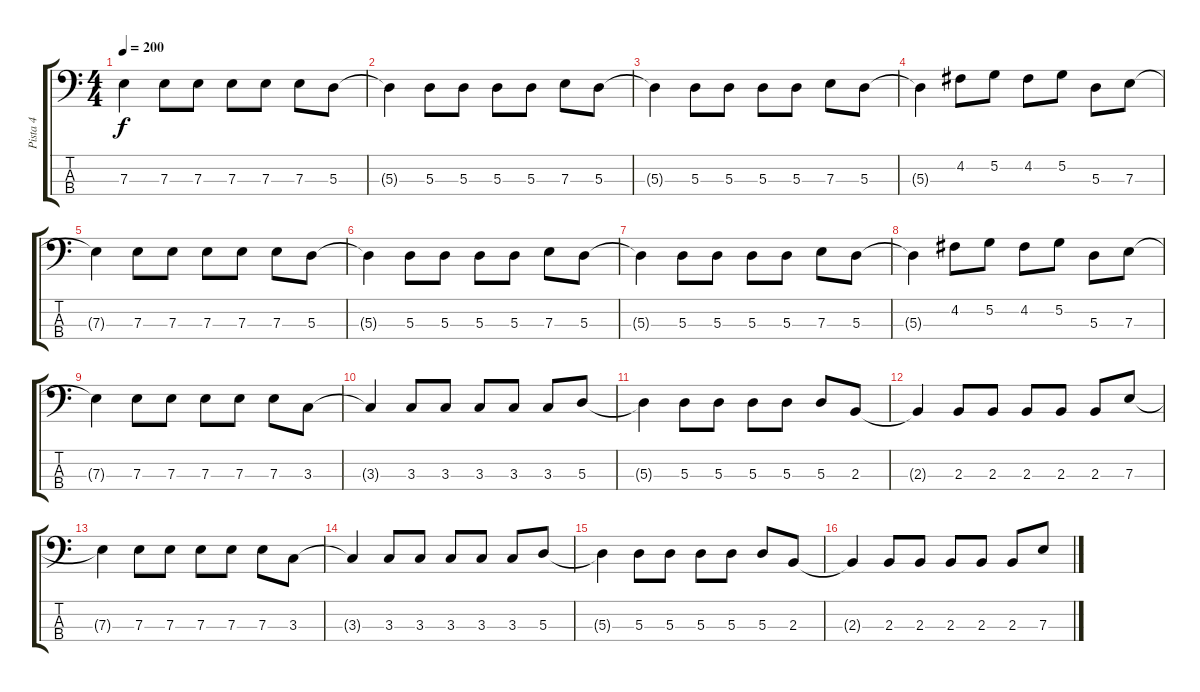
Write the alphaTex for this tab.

\track ("Pista 4" "Pista 4") {instrument electricbassfinger}
\staff {score tabs}
\tuning (G2 D2 A1 E1) {hide}
\ts (4 4)
\tempo 200
\clef f4
\ks c
7.3{t}.4{dy f} 7.3.8 7.3.8 7.3.8 7.3.8 7.3.8 5.3.8 |
5.3{t}.4 5.3.8 5.3.8 5.3.8 5.3.8 7.3.8 5.3.8 |
5.3{t}.4 5.3.8 5.3.8 5.3.8 5.3.8 7.3.8 5.3.8 |
5.3{t}.4 4.2.8 5.2.8 4.2.8 5.2.8 5.3.8 7.3.8 |
7.3{t}.4 7.3.8 7.3.8 7.3.8 7.3.8 7.3.8 5.3.8 |
5.3{t}.4 5.3.8 5.3.8 5.3.8 5.3.8 7.3.8 5.3.8 |
5.3{t}.4 5.3.8 5.3.8 5.3.8 5.3.8 7.3.8 5.3.8 |
5.3{t}.4 4.2.8 5.2.8 4.2.8 5.2.8 5.3.8 7.3.8 |
7.3{t}.4 7.3.8 7.3.8 7.3.8 7.3.8 7.3.8 3.3.8 |
3.3{t}.4 3.3.8 3.3.8 3.3.8 3.3.8 3.3.8 5.3.8 |
5.3{t}.4 5.3.8 5.3.8 5.3.8 5.3.8 5.3.8 2.3.8 |
2.3{t}.4 2.3.8 2.3.8 2.3.8 2.3.8 2.3.8 7.3.8 |
7.3{t}.4 7.3.8 7.3.8 7.3.8 7.3.8 7.3.8 3.3.8 |
3.3{t}.4 3.3.8 3.3.8 3.3.8 3.3.8 3.3.8 5.3.8 |
5.3{t}.4 5.3.8 5.3.8 5.3.8 5.3.8 5.3.8 2.3.8 |
2.3{t}.4 2.3.8 2.3.8 2.3.8 2.3.8 2.3.8 7.3.8
